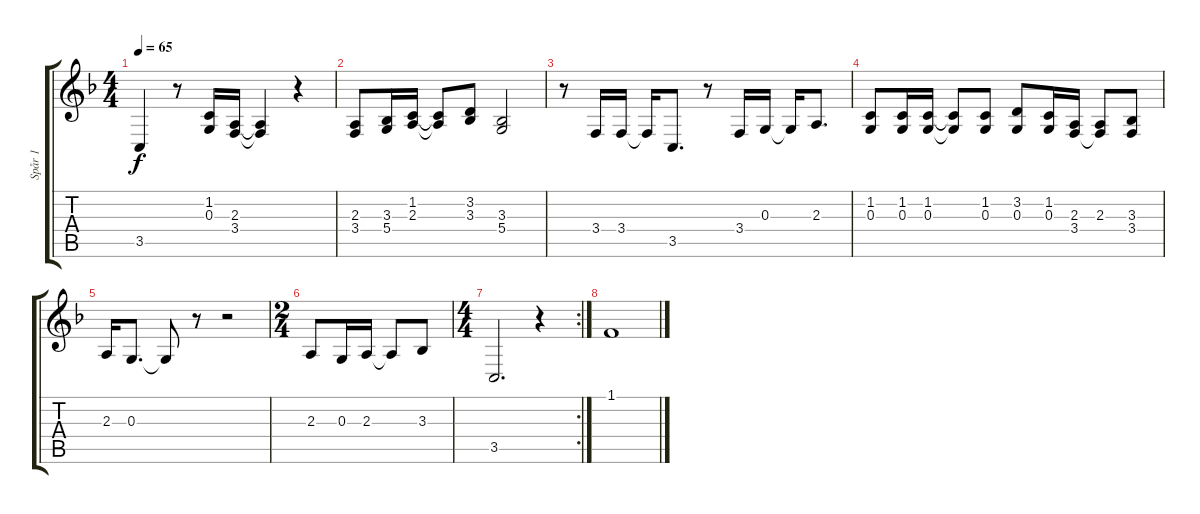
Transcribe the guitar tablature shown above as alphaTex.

\track ("Spår 1" "Spår 1") {instrument acousticgrandpiano}
\staff {score tabs}
\tuning (E4 B3 G3 D3 A2 E2) {hide}
\ts (4 4)
\tempo 65
\clef g2
\ks f
3.5.4{dy f} r.8 (1.2 0.3).16 (2.3 3.4).16 (2.3{t} 3.4{t}).4 r.4 |
(2.3 3.4).8 (3.3 5.4).16 (1.2 2.3).16 (1.2{t} 2.3{t}).8 (3.2 3.3).8 (3.3 5.4).2 |
r.8 3.4.16 3.4.16 3.4{t}.16 3.5.8{d} r.8 3.4.16 0.3.16 0.3{t}.16 2.3.8{d} |
(1.2 0.3).8 (1.2 0.3).16 (1.2 0.3).16 (1.2{t} 0.3{t}).8 (1.2 0.3).8 (3.2 0.3).8 (1.2 0.3).16 (2.3 3.4).16 (2.3 3.4{t}).8 (3.3 3.4).8 |
2.3.16 0.3.8{d} 0.3{t}.8 r.8 r.2 |
\ts (2 4)
2.3.8 0.3.16 2.3.16 2.3{t}.8 3.3.8 |
\rc 2
\ts (4 4)
3.5.2{d} r.4 |
1.1.1
